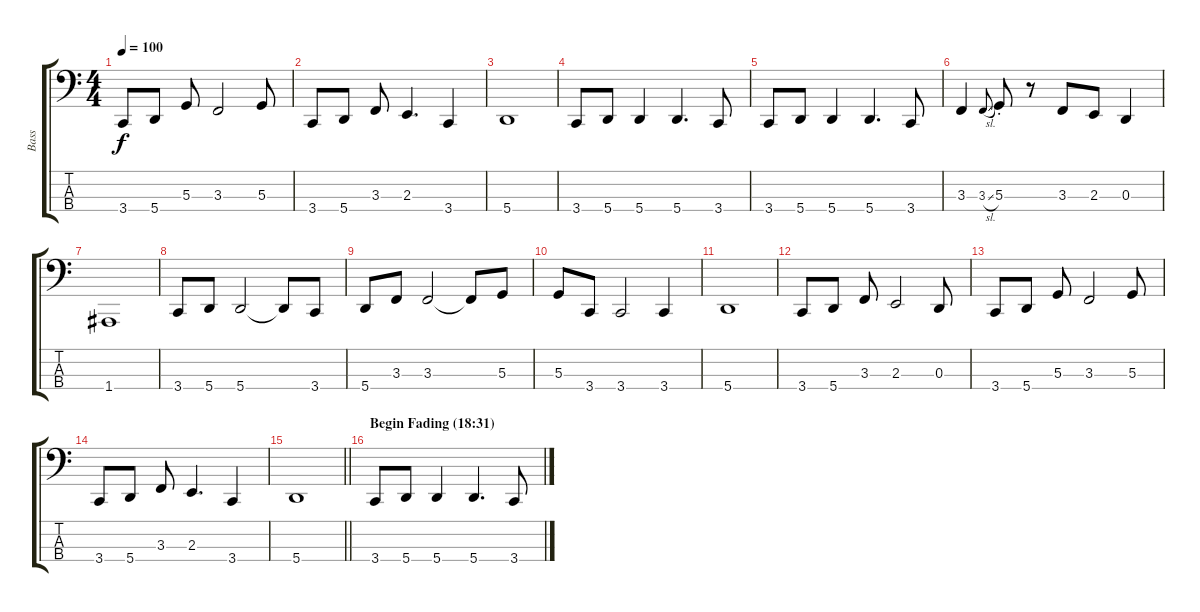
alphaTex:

\track ("Bass" "Bass") {instrument electricbasspick}
\staff {score tabs}
\tuning (C2 G1 D1 A0) {hide}
\ts (4 4)
\tempo 100
\clef f4
\ks c
3.4.8{dy f} 5.4.8 5.3.8 3.3.2 5.3.8 |
3.4.8 5.4.8 3.3.8 2.3.4{d} 3.4.4 |
5.4.1 |
3.4.8 5.4.8 5.4.4 5.4.4{d} 3.4.8 |
3.4.8 5.4.8 5.4.4 5.4.4{d} 3.4.8 |
3.3.4 3.3{sl}.8{gr onbeat} 5.3{st}.8 r.8 3.3.8 2.3.8 0.3.4 |
1.4.1 |
3.4.8 5.4.8 5.4.2 5.4{t}.8 3.4.8 |
5.4.8 3.3.8 3.3.2 3.3{t}.8 5.3.8 |
5.3.8 3.4.8 3.4.2 3.4.4 |
5.4.1 |
3.4.8 5.4.8 3.3.8 2.3.2 0.3.8 |
3.4.8 5.4.8 5.3.8 3.3.2 5.3.8 |
3.4.8 5.4.8 3.3.8 2.3.4{d} 3.4.4 |
\barLineRight lightlight
5.4.1 |
\section ("" "Begin Fading (18:31)")
3.4.8{volume 14} 5.4.8 5.4.4 5.4.4{d} 3.4.8
